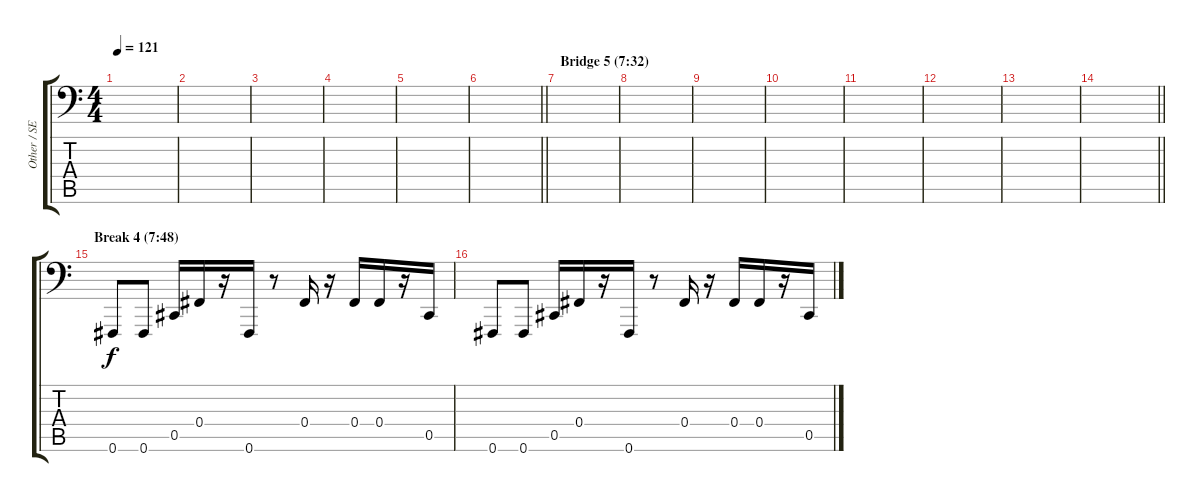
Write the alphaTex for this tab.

\track ("Other / SE" "Other / SE") {instrument applause}
\staff {score tabs}
\tuning (D4 E3 C3 Gb2 Db2 Gb1) {hide}
\ts (4 4)
\tempo 121
\clef f4
\ks c
|
|
|
|
|
\barLineRight lightlight
|
\section ("" "Bridge 5 (7:32)")
|
|
|
|
|
|
|
\barLineRight lightlight
|
\section ("" "Break 4 (7:48)")
0.6.8{volume 7 instrument lead8bassandlead} 0.6.8 0.5.16 0.4.16 r.16 0.6.16 r.8 0.4.16 r.16 0.4.16 0.4.16 r.16 0.5.16 |
0.6.8 0.6.8 0.5.16 0.4.16 r.16 0.6.16 r.8 0.4.16 r.16 0.4.16 0.4.16 r.16 0.5.16
